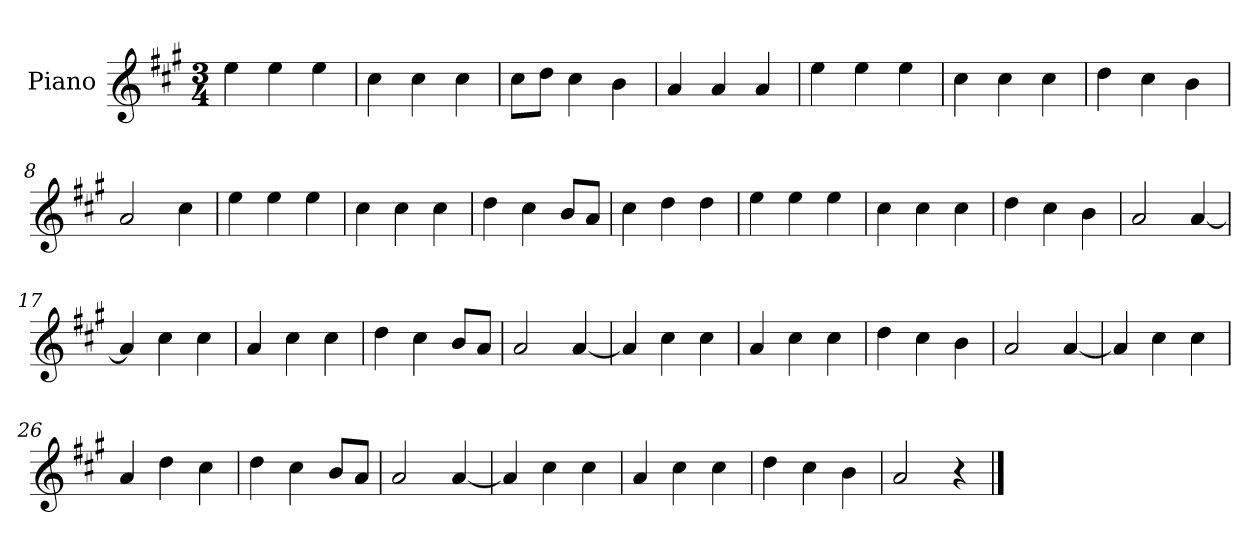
**kern
*part1
*staff1
*I"Piano
*I'Pno.
*clefG2
*k[f#c#g#]
*M3/4
=1
4ee\
4ee\
4ee\
=2
4cc#\
4cc#\
4cc#\
=3
8cc#\L
8dd\J
4cc#\
4b\
=4
4a/
4a/
4a/
=5
4ee\
4ee\
4ee\
=6
4cc#\
4cc#\
4cc#\
=7
4dd\
4cc#\
4b\
!!LO:LB:g=z
=8
2a/
4cc#\
=9
4ee\
4ee\
4ee\
=10
4cc#\
4cc#\
4cc#\
=11
4dd\
4cc#\
8b/L
8a/J
=12
4cc#\
4dd\
4dd\
=13
4ee\
4ee\
4ee\
=14
4cc#\
4cc#\
4cc#\
!!LO:LB:g=z
=15
4dd\
4cc#\
4b\
=16
2a/
[4a/
=17
4a/]
4cc#\
4cc#\
=18
4a/
4cc#\
4cc#\
=19
4dd\
4cc#\
8b/L
8a/J
=20
2a/
[4a/
=21
4a/]
4cc#\
4cc#\
=22
4a/
4cc#\
4cc#\
!!LO:LB:g=z
=23
4dd\
4cc#\
4b\
=24
2a/
[4a/
=25
4a/]
4cc#\
4cc#\
=26
4a/
4dd\
4cc#\
=27
4dd\
4cc#\
8b/L
8a/J
=28
2a/
[4a/
=29
4a/]
4cc#\
4cc#\
=30
4a/
4cc#\
4cc#\
!!LO:LB:g=z
=31
4dd\
4cc#\
4b\
=32
2a/
4r
==
*-
